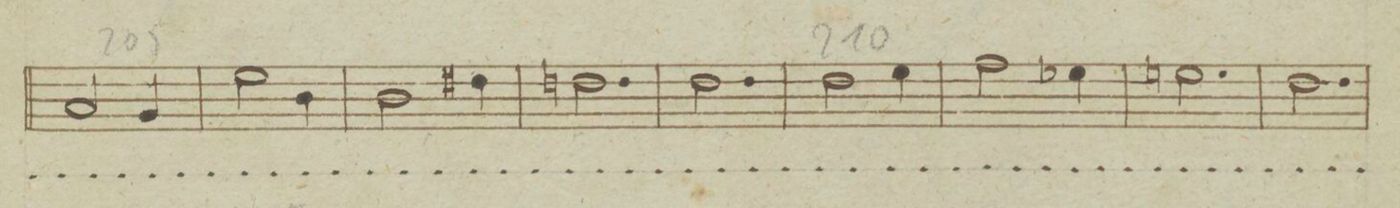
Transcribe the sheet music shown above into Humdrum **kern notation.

**kern	**text	**dynam
*I"Tenore	*	*
*clefC4	*	*
*k[b-e-]	*	*
*met(c)	*	*
*M3/4	*	*
2G/	.	.
4F/	.	.
=207	=207	=207
2d\	.	.
4A\	.	.
=208	=208	=208
2A\	.	.
4c#X\	.	.
=209	=209	=209
2.cn\	.	.
=210	=210	=210
2.c\	.	.
=211	=211	=211
2c\	.	.
4d\	.	.
=212	=212	=212
2e-\	.	.
4d-X\	.	.
=213	=213	=213
2.dn\	.	.
=214	=214	=214
2.c\	.	.
=215	=215	=215
*-	*-	*-
